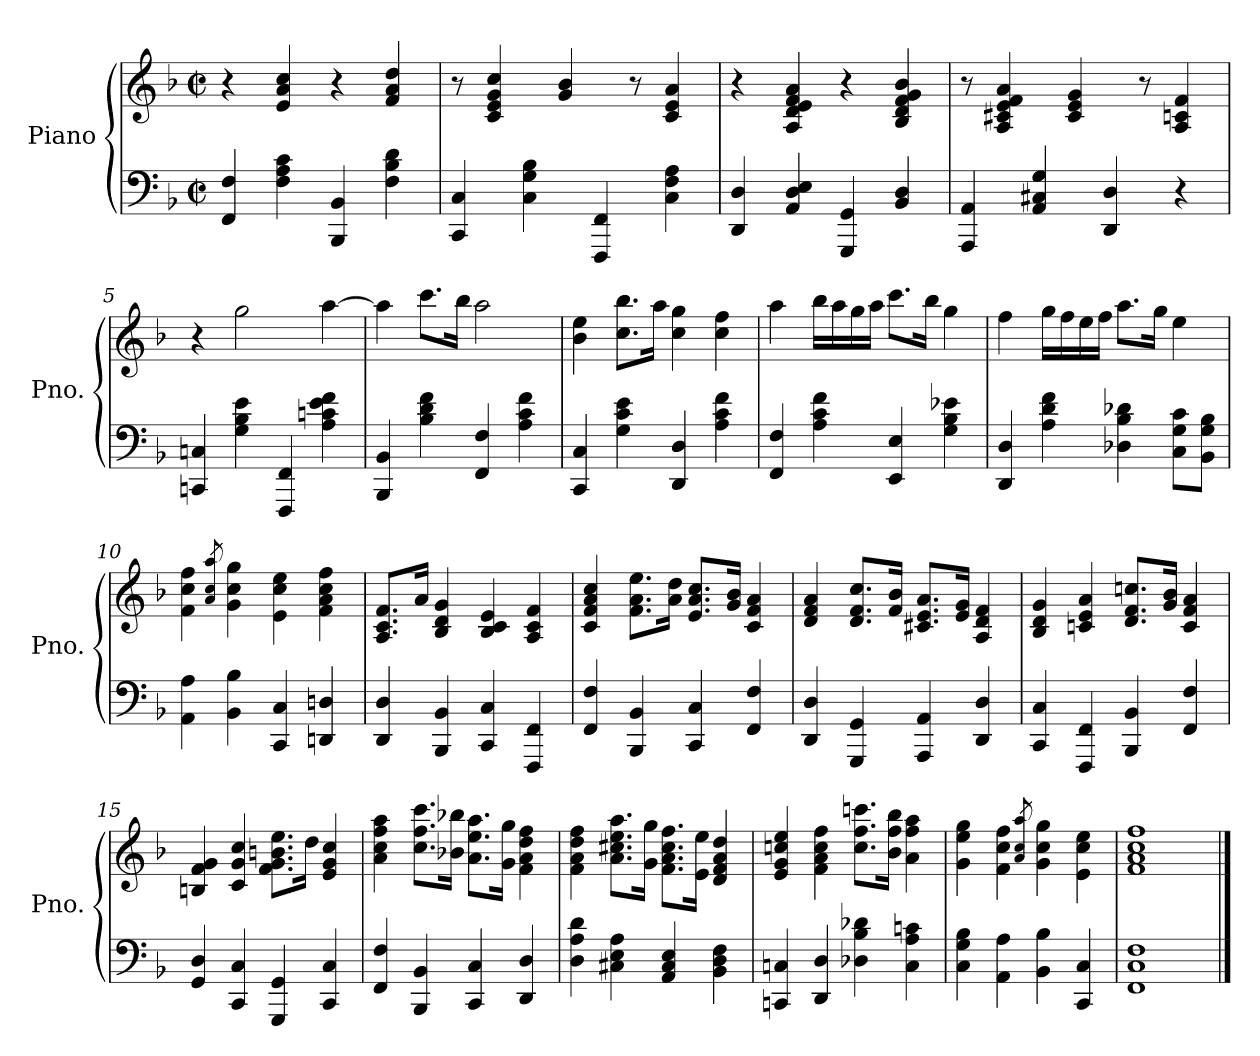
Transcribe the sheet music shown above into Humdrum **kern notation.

**kern	**kern
*part1	*part1
*staff2	*staff1
*I"Piano	*
*I'Pno.	*
*clefF4	*clefG2
*k[b-]	*k[b-]
*M2/2	*M2/2
*met(c|)	*met(c|)
*MM70	*MM70
=1	=1
4FF/ 4F/	4r
4F\ 4A\ 4c\	4e/ 4a/ 4cc/
4BBB-/ 4BB-/	4r
4F\ 4B-\ 4d\	4f/ 4a/ 4dd/
=2	=2
4CC/ 4C/	8r
.	4c/ 4e/ 4g/ 4cc/
4C\ 4G\ 4B-\	.
.	4g/ 4b-/
4FFF/ 4FF/	.
.	8r
4C\ 4F\ 4A\	4c/ 4e/ 4a/
!!LO:LB:g=z
=3	=3
4DD/ 4D/	4r
4AA/ 4D/ 4E/	4A/ 4d/ 4e/ 4f/ 4a/
4GGG/ 4GG/	4r
4BB-/ 4D/	4B-/ 4d/ 4f/ 4g/ 4b-/
=4	=4
4AAA/ 4AA/	8r
.	4A/ 4c#X/ 4e/ 4f/ 4a/
4AA/ 4C#X/ 4G/	.
.	4c#/ 4e/ 4g/
4DD/ 4D/	.
.	8r
4r	4A/ 4cn/ 4f/
!!LO:LB:g=z
=5	=5
4CCn/ 4Cn/	4r
4G\ 4B-\ 4e\	2gg\
4FFF/ 4FF/	.
4A\ 4cn\ 4e\ 4f\	[4aa\
=6	=6
4BBB-/ 4BB-/	4aa\]
4B-\ 4d\ 4f\	8.ccc\L
.	16bb-\Jk
4FF/ 4F/	2aa\
4A\ 4c\ 4f\	.
!!LO:LB:g=z
=7	=7
4CC/ 4C/	4b-\ 4ee\
4G\ 4c\ 4e\	8.cc\ 8.bb-\L
.	16aa\Jk
4DD/ 4D/	4cc\ 4gg\
4A\ 4c\ 4f\	4cc\ 4ff\
=8	=8
4FF/ 4F/	4aa\
4A\ 4c\ 4f\	16bb-\LL
.	16aa\
.	16gg\
.	16aa\JJ
4EE/ 4E/	8.ccc\L
.	16bb-\Jk
4G\ 4B-\ 4e-X\	4gg\
!!LO:LB:g=z
=9	=9
4DD/ 4D/	4ff\
4A\ 4d\ 4f\	16gg\LL
.	16ff\
.	16ee\
.	16ff\JJ
4D-X\ 4B-\ 4d-X\	8.aa\L
.	16gg\Jk
8C\ 8G\ 8c\L	4ee\
8BB-\ 8G\ 8B-\J	.
=10	=10
4AA\ 4A\	4f\ 4cc\ 4ff\
.	8qa/ 8qcc/ 8qaa/
4BB-\ 4B-\	4g\ 4cc\ 4gg\
4CC/ 4C/	4e\ 4cc\ 4ee\
4DDn/ 4Dn/	4f\ 4a\ 4cc\ 4ff\
!!LO:PB:g=z
=11	=11
4DD/ 4D/	8.A/ 8.c/ 8.f/L
.	16a/Jk
4BBB-/ 4BB-/	4B-/ 4d/ 4g/
4CC/ 4C/	4B-/ 4c/ 4e/
4FFF/ 4FF/	4A/ 4c/ 4f/
=12	=12
4FF/ 4F/	4c/ 4f/ 4a/ 4cc/
4BBB-/ 4BB-/	8.f\ 8.a\ 8.ee\L
.	16a\ 16dd\Jk
4CC/ 4C/	8.e/ 8.a/ 8.cc/L
.	16g/ 16b-/Jk
4FF/ 4F/	4c/ 4f/ 4a/
!!LO:LB:g=z
=13	=13
4DD/ 4D/	4d/ 4f/ 4a/
4GGG/ 4GG/	8.d/ 8.f/ 8.cc/L
.	16f/ 16b-/Jk
4AAA/ 4AA/	8.c#X/ 8.e/ 8.a/L
.	16e/ 16g/Jk
4DD/ 4D/	4A/ 4d/ 4f/
=14	=14
4CC/ 4C/	4B-/ 4d/ 4g/
4FFF/ 4FF/	4cn/ 4e/ 4a/
4BBB-/ 4BB-/	8.d/ 8.f/ 8.ccn/L
.	16g/ 16b-/Jk
4FF/ 4F/	4c/ 4f/ 4a/
!!LO:LB:g=z
=15	=15
4GG/ 4D/	4Bn/ 4f/ 4g/
4CC/ 4C/	4c/ 4g/ 4cc/
4GGG/ 4GG/	8.f\ 8.g\ 8.bn\ 8.ee\L
.	16dd\Jk
4CC/ 4C/	4e/ 4g/ 4cc/
=16	=16
4FF/ 4F/	4a\ 4cc\ 4ff\ 4aa\
4BBB-/ 4BB-/	8.cc\ 8.ff\ 8.ccc\L
.	16b-X\ 16bb-X\Jk
4CC/ 4C/	8.a\ 8.ee\ 8.aa\L
.	16g\ 16gg\Jk
4DD/ 4D/	4f\ 4a\ 4dd\ 4ff\
!!LO:LB:g=z
=17	=17
4D\ 4A\ 4d\	4f\ 4a\ 4dd\ 4ff\
4C#X\ 4E\ 4A\	8.a\ 8.cc#X\ 8.ee\ 8.aa\L
.	16g\ 16gg\Jk
4AA/ 4C#/ 4E/	8.f\ 8.a\ 8.cc#\ 8.ff\L
.	16e\ 16ee\Jk
4BB-\ 4D\ 4F\	4d/ 4f/ 4a/ 4dd/
=18	=18
4CCn/ 4Cn/	4e/ 4g/ 4ccn/ 4ee/
4DD/ 4D/	4f\ 4a\ 4cc\ 4ff\
4D-X\ 4B-\ 4d-X\	8.cc\ 8.ff\ 8.cccn\L
.	16b-\ 16ff\ 16bb-\Jk
4C\ 4A\ 4cn\	4a\ 4ff\ 4aa\
!!LO:LB:g=z
=19	=19
4C\ 4G\ 4B-\	4g\ 4ee\ 4gg\
4AA\ 4A\	4f\ 4cc\ 4ff\
.	8qa/ 8qcc/ 8qaa/
4BB-\ 4B-\	4g\ 4cc\ 4gg\
4CC/ 4C/	4e\ 4cc\ 4ee\
=20	=20
1FF 1C 1F	1f 1a 1cc 1ff
==	==
*-	*-
